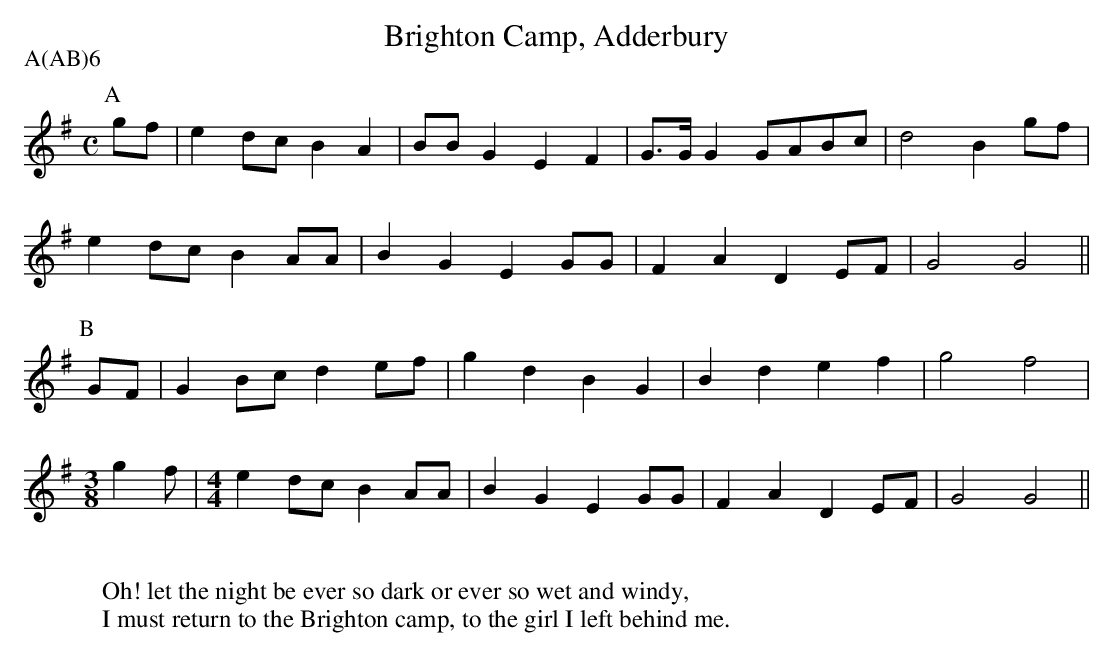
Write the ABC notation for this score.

X:1
T:Brighton Camp, Adderbury
M:C
L:1/8
P:A(AB)6
K:G
P:A
gf|e2dc B2A2|BBG2 E2F2|G>GG2 GABc|d4 B2gf|
e2dc B2AA|B2G2 E2GG|F2A2  D2EF|G4 G4||
P:B
GF|G2Bc d2ef|g2d2 B2G2|B2d2  e2f2|g4 f4|
M:3/8
L:1/8
g2f|\
M:4/4
L:1/8
e2dc B2AA|B2G2 E2GG|F2A2  D2EF|G4 G4||
W:
W:Oh! let the night be ever so dark or ever so wet and windy,
W:I must return to the Brighton camp, to the girl I left behind me.
